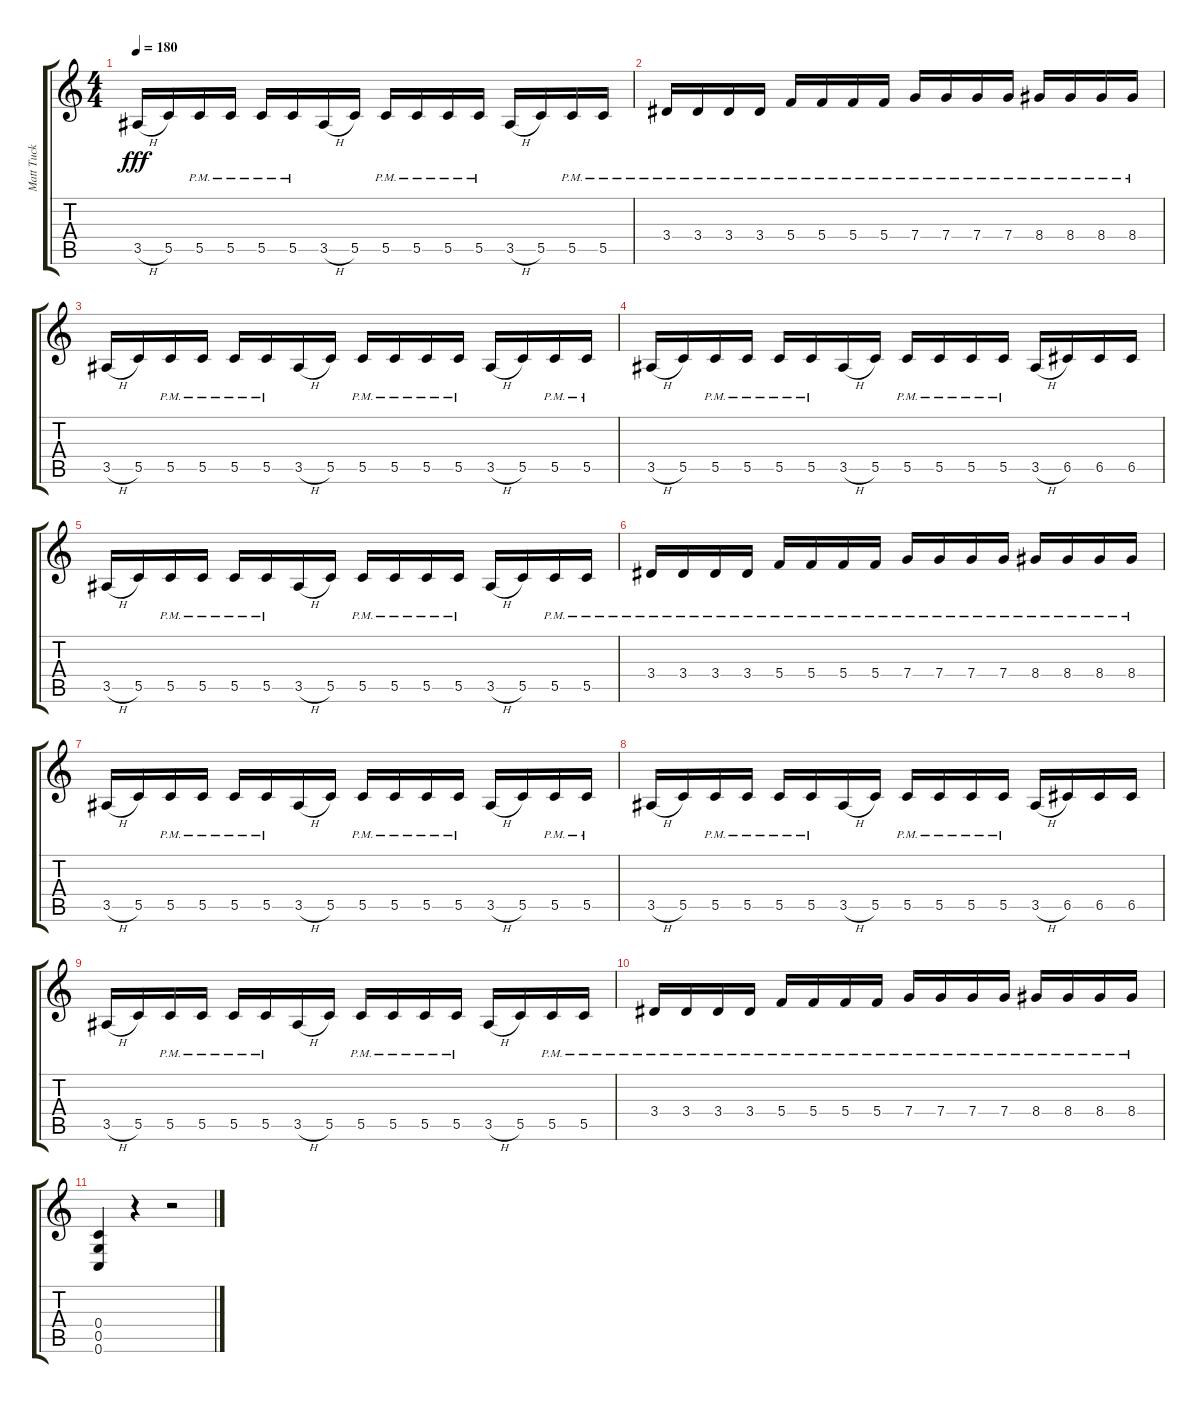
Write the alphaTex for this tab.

\track ("Matt Tuck" "Matt Tuck") {instrument distortionguitar}
\staff {score tabs}
\tuning (D4 A3 F3 C3 G2 C2) {hide}
\ts (4 4)
\tempo 180
\clef g2
\ks c
3.5{h}.16{dy fff} 5.5.16 5.5{pm}.16 5.5{pm}.16 5.5{pm}.16 5.5{pm}.16 3.5{h}.16 5.5.16 5.5{pm}.16 5.5{pm}.16 5.5{pm}.16 5.5{pm}.16 3.5{h}.16 5.5.16 5.5{pm}.16 5.5{pm}.16 |
3.4{pm}.16 3.4{pm}.16 3.4{pm}.16 3.4{pm}.16 5.4{pm}.16 5.4{pm}.16 5.4{pm}.16 5.4{pm}.16 7.4{pm}.16 7.4{pm}.16 7.4{pm}.16 7.4{pm}.16 8.4{pm}.16 8.4{pm}.16 8.4{pm}.16 8.4{pm}.16 |
3.5{h}.16 5.5.16 5.5{pm}.16 5.5{pm}.16 5.5{pm}.16 5.5{pm}.16 3.5{h}.16 5.5.16 5.5{pm}.16 5.5{pm}.16 5.5{pm}.16 5.5{pm}.16 3.5{h}.16 5.5.16 5.5{pm}.16 5.5{pm}.16 |
3.5{h}.16 5.5.16 5.5{pm}.16 5.5{pm}.16 5.5{pm}.16 5.5{pm}.16 3.5{h}.16 5.5.16 5.5{pm}.16 5.5{pm}.16 5.5{pm}.16 5.5{pm}.16 3.5{h}.16 6.5.16 6.5.16 6.5.16 |
3.5{h}.16 5.5.16 5.5{pm}.16 5.5{pm}.16 5.5{pm}.16 5.5{pm}.16 3.5{h}.16 5.5.16 5.5{pm}.16 5.5{pm}.16 5.5{pm}.16 5.5{pm}.16 3.5{h}.16 5.5.16 5.5{pm}.16 5.5{pm}.16 |
3.4{pm}.16 3.4{pm}.16 3.4{pm}.16 3.4{pm}.16 5.4{pm}.16 5.4{pm}.16 5.4{pm}.16 5.4{pm}.16 7.4{pm}.16 7.4{pm}.16 7.4{pm}.16 7.4{pm}.16 8.4{pm}.16 8.4{pm}.16 8.4{pm}.16 8.4{pm}.16 |
3.5{h}.16 5.5.16 5.5{pm}.16 5.5{pm}.16 5.5{pm}.16 5.5{pm}.16 3.5{h}.16 5.5.16 5.5{pm}.16 5.5{pm}.16 5.5{pm}.16 5.5{pm}.16 3.5{h}.16 5.5.16 5.5{pm}.16 5.5{pm}.16 |
3.5{h}.16 5.5.16 5.5{pm}.16 5.5{pm}.16 5.5{pm}.16 5.5{pm}.16 3.5{h}.16 5.5.16 5.5{pm}.16 5.5{pm}.16 5.5{pm}.16 5.5{pm}.16 3.5{h}.16 6.5.16 6.5.16 6.5.16 |
3.5{h}.16 5.5.16 5.5{pm}.16 5.5{pm}.16 5.5{pm}.16 5.5{pm}.16 3.5{h}.16 5.5.16 5.5{pm}.16 5.5{pm}.16 5.5{pm}.16 5.5{pm}.16 3.5{h}.16 5.5.16 5.5{pm}.16 5.5{pm}.16 |
3.4{pm}.16 3.4{pm}.16 3.4{pm}.16 3.4{pm}.16 5.4{pm}.16 5.4{pm}.16 5.4{pm}.16 5.4{pm}.16 7.4{pm}.16 7.4{pm}.16 7.4{pm}.16 7.4{pm}.16 8.4{pm}.16 8.4{pm}.16 8.4{pm}.16 8.4{pm}.16 |
(0.4 0.5 0.6).4 r.4 r.2
